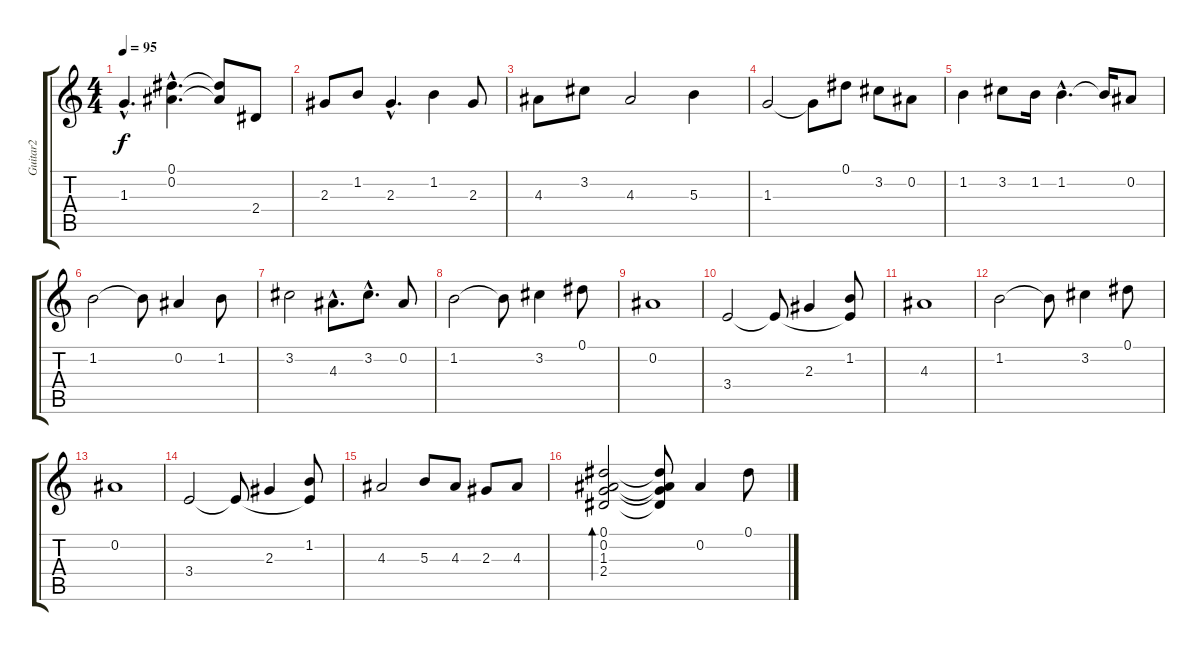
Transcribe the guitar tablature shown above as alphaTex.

\track ("Guitar2" "Guitar2") {instrument acousticguitarsteel}
\staff {score tabs}
\tuning (Eb4 Bb3 Gb3 Db3 Ab2 Eb2) {hide}
\ts (4 4)
\tempo 95
\clef g2
\ks c
1.3{hac}.4{d dy f} (0.1{hac} 0.2{hac}).4{d} (0.1{t} 0.2{t}).8 2.4.8 |
2.3.8 1.2.8 2.3{hac}.4{d} 1.2.4 2.3.8 |
4.3.8 3.2.8 4.3.2 5.3.4 |
1.3.2 1.3{t}.8 0.1.8 3.2.8 0.2.8 |
1.2.4 3.2.8 1.2.16 1.2{hac}.4{d} 1.2{t}.16 0.2.8 |
1.2.2 1.2{t}.8 0.2.4 1.2.8 |
3.2.2 4.3{hac}.8{d} 3.2{hac}.8{d} 0.2.8 |
1.2.2 1.2{t}.8 3.2.4 0.1.8 |
0.2.1 |
3.4.2 3.4{t}.8 2.3.4 (1.2 3.4{t}).8 |
4.3.1 |
1.2.2 1.2{t}.8 3.2.4 0.1.8 |
0.2.1 |
3.4.2 3.4{t}.8 2.3.4 (1.2 3.4{t}).8 |
4.3.2 5.3.8 4.3.8 2.3.8 4.3.8 |
(0.1 0.2 1.3 2.4).2{bd 120} (0.1{t} 0.2{t} 1.3{t} 2.4{t}).8 0.2.4 0.1.8
